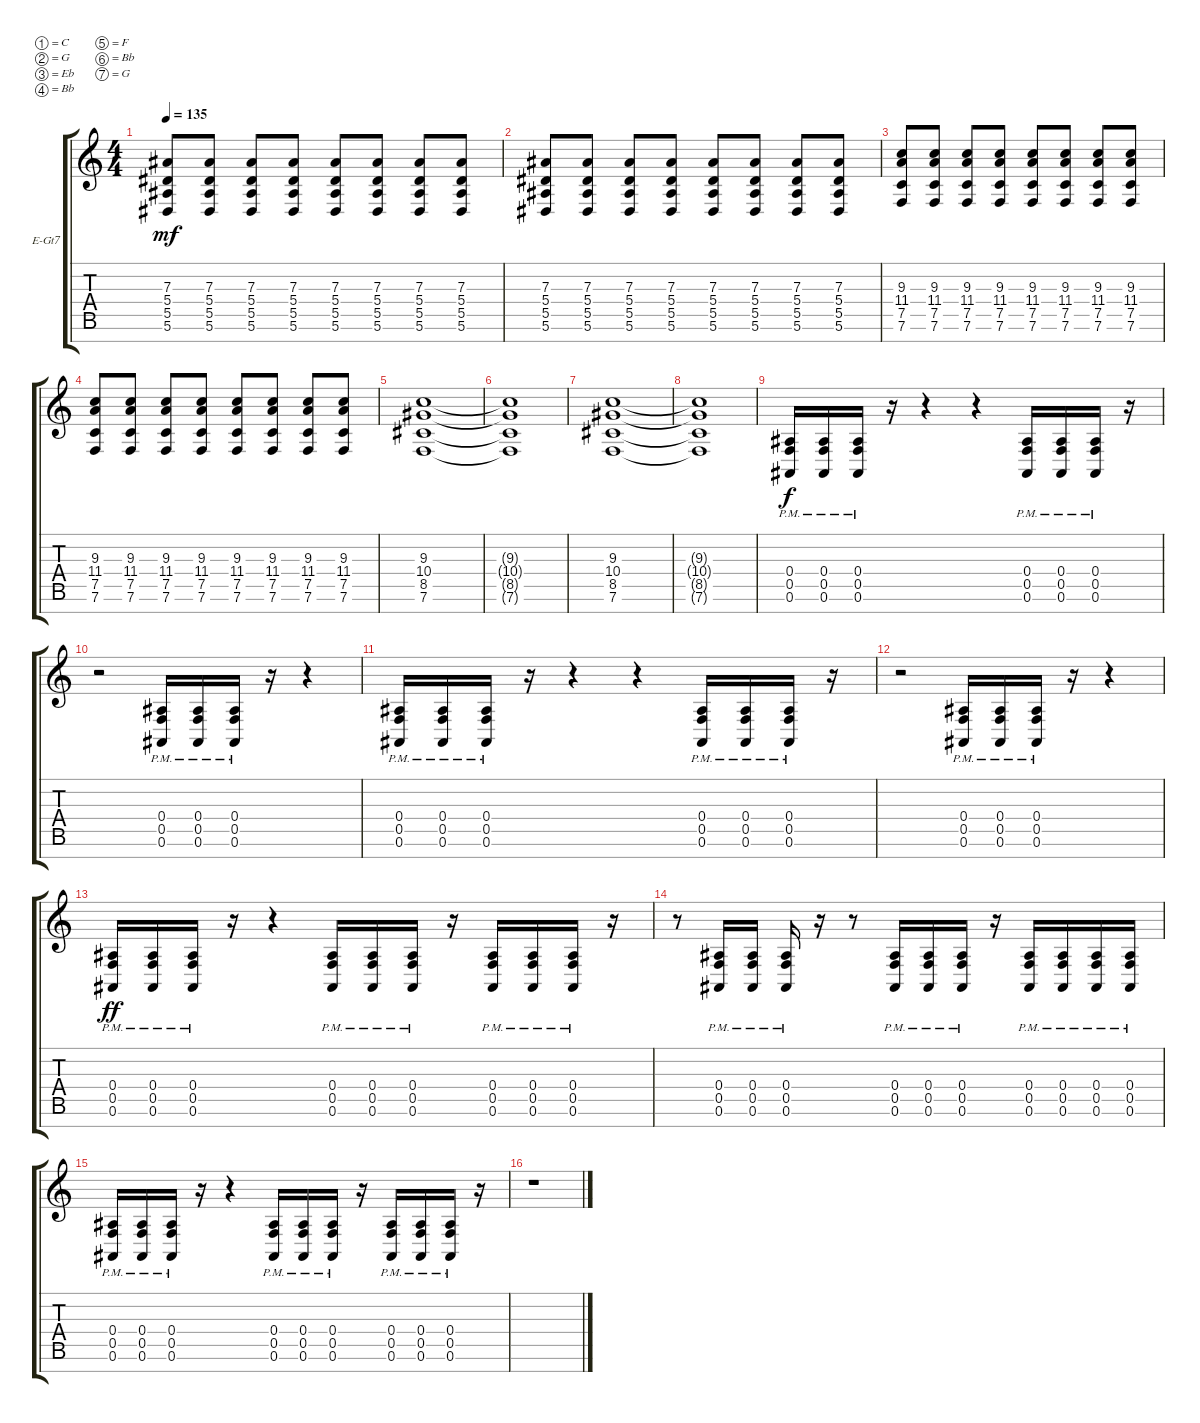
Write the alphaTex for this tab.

\defaultSystemsLayout 4
\bracketExtendMode groupsimilarinstruments
\firstSystemTrackNameOrientation horizontal
\otherSystemsTrackNameOrientation horizontal
\track ("Electric Guitar" "E-Gt7") {instrument distortionguitar}
\staff {score tabs}
\tuning (C4 G3 Eb3 Bb2 F2 Bb1 G1)
\ts (4 4)
\tempo 135
\clef g2
\ks c
(5.6 5.5 5.4 7.3).8{dy mf} (5.6 5.5 5.4 7.3).8 (5.6 5.5 5.4 7.3).8 (5.6 5.5 5.4 7.3).8 (5.6 5.5 5.4 7.3).8 (5.6 5.5 5.4 7.3).8 (5.6 5.5 5.4 7.3).8 (5.6 5.5 5.4 7.3).8 |
(5.6 5.5 5.4 7.3).8 (5.6 5.5 5.4 7.3).8 (5.6 5.5 5.4 7.3).8 (5.6 5.5 5.4 7.3).8 (5.6 5.5 5.4 7.3).8 (5.6 5.5 5.4 7.3).8 (5.6 5.5 5.4 7.3).8 (5.6 5.5 5.4 7.3).8 |
(7.6 7.5 11.4 9.3).8 (7.6 7.5 11.4 9.3).8 (7.6 7.5 11.4 9.3).8 (7.6 7.5 11.4 9.3).8 (7.6 7.5 11.4 9.3).8 (7.6 7.5 11.4 9.3).8 (7.6 7.5 11.4 9.3).8 (7.6 7.5 11.4 9.3).8 |
(7.6 7.5 11.4 9.3).8 (7.6 7.5 11.4 9.3).8 (7.6 7.5 11.4 9.3).8 (7.6 7.5 11.4 9.3).8 (7.6 7.5 11.4 9.3).8 (7.6 7.5 11.4 9.3).8 (7.6 7.5 11.4 9.3).8 (7.6 7.5 11.4 9.3).8 |
(7.6 8.5 10.4 9.3).1 |
(7.6{t} 8.5{t} 10.4{t} 9.3{t}).1 |
(7.6 8.5 10.4 9.3).1 |
(7.6{t} 8.5{t} 10.4{t} 9.3{t}).1 |
(0.6{pm} 0.5{pm} 0.4{pm}).16{dy f} (0.6{pm} 0.5{pm} 0.4{pm}).16 (0.6{pm} 0.5{pm} 0.4{pm}).16 r.16 r.4 r.4 (0.6{pm} 0.5{pm} 0.4{pm}).16 (0.6{pm} 0.5{pm} 0.4{pm}).16 (0.6{pm} 0.5{pm} 0.4{pm}).16 r.16 |
r.2 (0.6{pm} 0.5{pm} 0.4{pm}).16 (0.6{pm} 0.5{pm} 0.4{pm}).16 (0.6{pm} 0.5{pm} 0.4{pm}).16 r.16 r.4 |
(0.6{pm} 0.5{pm} 0.4{pm}).16 (0.6{pm} 0.5{pm} 0.4{pm}).16 (0.6{pm} 0.5{pm} 0.4{pm}).16 r.16 r.4 r.4 (0.6{pm} 0.5{pm} 0.4{pm}).16 (0.6{pm} 0.5{pm} 0.4{pm}).16 (0.6{pm} 0.5{pm} 0.4{pm}).16 r.16 |
r.2 (0.6{pm} 0.5{pm} 0.4{pm}).16 (0.6{pm} 0.5{pm} 0.4{pm}).16 (0.6{pm} 0.5{pm} 0.4{pm}).16 r.16 r.4 |
(0.6{pm} 0.5{pm} 0.4{pm}).16{dy ff} (0.6{pm} 0.5{pm} 0.4{pm}).16 (0.6{pm} 0.5{pm} 0.4{pm}).16 r.16 r.4 (0.6{pm} 0.5{pm} 0.4{pm}).16 (0.6{pm} 0.5{pm} 0.4{pm}).16 (0.6{pm} 0.5{pm} 0.4{pm}).16 r.16 (0.6{pm} 0.5{pm} 0.4{pm}).16 (0.6{pm} 0.5{pm} 0.4{pm}).16 (0.6{pm} 0.5{pm} 0.4{pm}).16 r.16 |
r.8 (0.6{pm} 0.5{pm} 0.4{pm}).16 (0.6{pm} 0.5{pm} 0.4{pm}).16 (0.6{pm} 0.5{pm} 0.4{pm}).16 r.16 r.8 (0.6{pm} 0.5{pm} 0.4{pm}).16 (0.6{pm} 0.5{pm} 0.4{pm}).16 (0.6{pm} 0.5{pm} 0.4{pm}).16 r.16 (0.6{pm} 0.5{pm} 0.4{pm}).16 (0.6{pm} 0.5{pm} 0.4{pm}).16 (0.6{pm} 0.5{pm} 0.4{pm}).16 (0.6{pm} 0.5{pm} 0.4{pm}).16 |
(0.6{pm} 0.5{pm} 0.4{pm}).16 (0.6{pm} 0.5{pm} 0.4{pm}).16 (0.6{pm} 0.5{pm} 0.4{pm}).16 r.16 r.4 (0.6{pm} 0.5{pm} 0.4{pm}).16 (0.6{pm} 0.5{pm} 0.4{pm}).16 (0.6{pm} 0.5{pm} 0.4{pm}).16 r.16 (0.6{pm} 0.5{pm} 0.4{pm}).16 (0.6{pm} 0.5{pm} 0.4{pm}).16 (0.6{pm} 0.5{pm} 0.4{pm}).16 r.16 |
r.1
